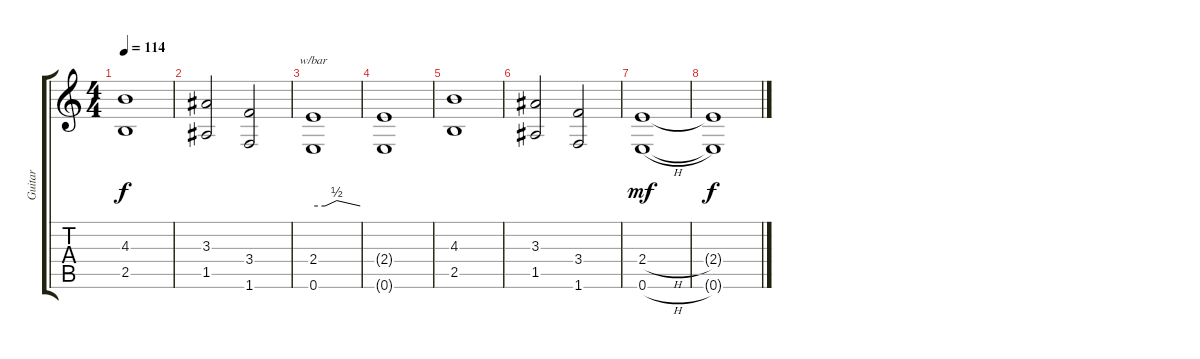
\track ("Guitar" "Guitar") {instrument overdrivenguitar}
\staff {score tabs}
\tuning (E4 B3 G3 D3 A2 E2) {hide}
\ts (4 4)
\tempo 114
\clef g2
\ks c
(4.3 2.5).1{dy f} |
(3.3 1.5).2 (3.4 1.6).2 |
(2.4 0.6).1{tbe (custom default 0 0 15 0 30 2 60 0)} |
(2.4{t} 0.6{t}).1 |
(4.3 2.5).1 |
(3.3 1.5).2 (3.4 1.6).2 |
(2.4{h} 0.6{h}).1{dy mf} |
(2.4{t} 0.6{t}).1{dy f}
